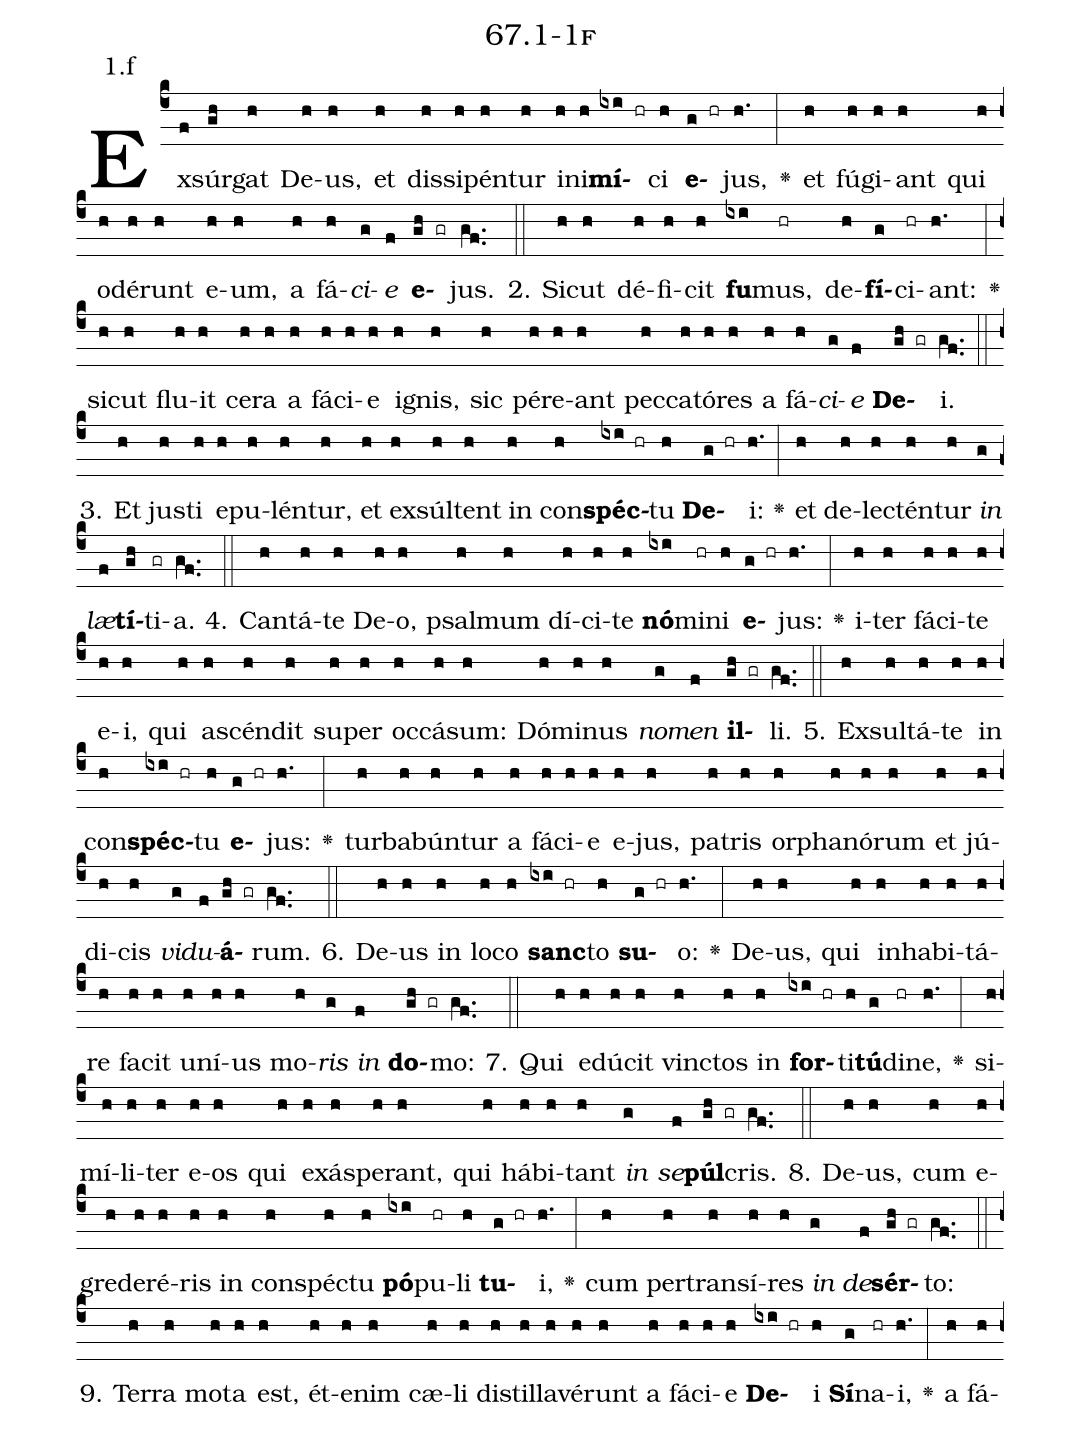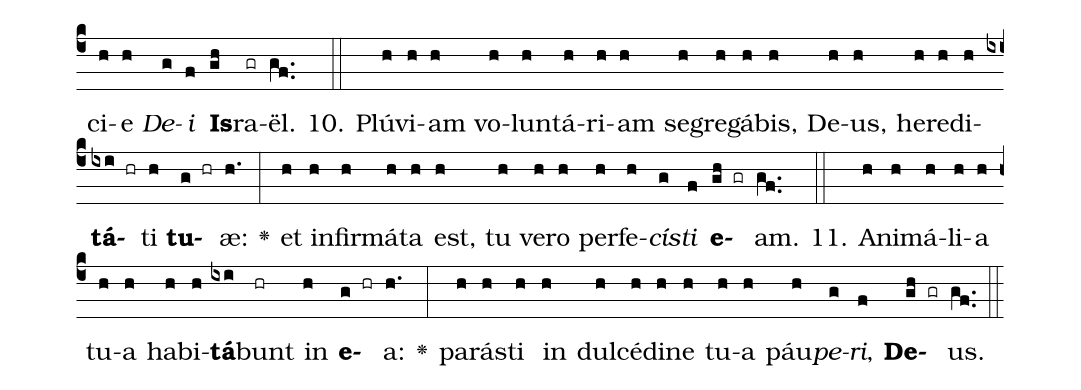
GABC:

name: 67.1-1f;
annotation: 1.f;
%%
(c4)Ex(f)súr(gh)gat(h) De(h)us,(h) et(h) dis(h)si(h)pén(h)tur(h) in(h)i(h)<b>mí</b>(ixi hr)ci(h) <b>e</b>(g hr)jus,(h.) <v>\greheightstar</v>(:) et(h) fú(h)gi(h)ant(h) qui(h) o(h)dé(h)runt(h) e(h)um,(h) a(h) fá(h)<i>ci</i>(g)<i>e</i>(f) <b>e</b>(gh gr)jus.(gf..) (::)
2. Sic(h)ut(h) dé(h)fi(h)cit(h) <b>fu</b>(ixi)mus,(hr) de(h)<b>fí</b>(g)ci(hr)ant:(h.) <v>\greheightstar</v>(:) sic(h)ut(h) flu(h)it(h) ce(h)ra(h) a(h) fá(h)ci(h)e(h) i(h)gnis,(h) sic(h) pér(h)e(h)ant(h) pec(h)ca(h)tó(h)res(h) a(h) fá(h)<i>ci</i>(g)<i>e</i>(f) <b>De</b>(gh gr)i.(gf..) (::)
3. Et(h) jus(h)ti(h) e(h)pu(h)lén(h)tur,(h) et(h) ex(h)súl(h)tent(h) in(h) con(h)<b>spéc</b>(ixi hr)tu(h) <b>De</b>(g hr)i:(h.) <v>\greheightstar</v>(:) et(h) de(h)lec(h)tén(h)tur(h) <i>in</i>(g) <i>læ</i>(f)<b>tí</b>(gh)ti(gr)a.(gf..) (::)
4. Can(h)tá(h)te(h) De(h)o,(h) psal(h)mum(h) dí(h)ci(h)te(h) <b>nó</b>(ixi)mi(hr)ni(h) <b>e</b>(g hr)jus:(h.) <v>\greheightstar</v>(:) i(h)ter(h) fá(h)ci(h)te(h) e(h)i,(h) qui(h) a(h)scén(h)dit(h) su(h)per(h) oc(h)cá(h)sum:(h) Dó(h)mi(h)nus(h) <i>no</i>(g)<i>men</i>(f) <b>il</b>(gh gr)li.(gf..) (::)
5. Ex(h)sul(h)tá(h)te(h) in(h) con(h)<b>spéc</b>(ixi hr)tu(h) <b>e</b>(g hr)jus:(h.) <v>\greheightstar</v>(:) tur(h)ba(h)bún(h)tur(h) a(h) fá(h)ci(h)e(h) e(h)jus,(h) pa(h)tris(h) or(h)pha(h)nó(h)rum(h) et(h) jú(h)di(h)cis(h) <i>vi</i>(g)<i>du</i>(f)<b>á</b>(gh gr)rum.(gf..) (::)
6. De(h)us(h) in(h) lo(h)co(h) <b>sanc</b>(ixi hr)to(h) <b>su</b>(g hr)o:(h.) <v>\greheightstar</v>(:) De(h)us,(h) qui(h) in(h)ha(h)bi(h)tá(h)re(h) fa(h)cit(h) u(h)ní(h)us(h) mo(h)<i>ris</i>(g) <i>in</i>(f) <b>do</b>(gh gr)mo:(gf..) (::)
7. Qui(h) e(h)dú(h)cit(h) vinc(h)tos(h) in(h) <b>for</b>(ixi hr)ti(h)<b>tú</b>(g)di(hr)ne,(h.) <v>\greheightstar</v>(:) si(h)mí(h)li(h)ter(h) e(h)os(h) qui(h) ex(h)ás(h)pe(h)rant,(h) qui(h) há(h)bi(h)tant(h) <i>in</i>(g) <i>se</i>(f)<b>púl</b>(gh gr)cris.(gf..) (::)
8. De(h)us,(h) cum(h) e(h)gre(h)de(h)ré(h)ris(h) in(h) con(h)spéc(h)tu(h) <b>pó</b>(ixi)pu(hr)li(h) <b>tu</b>(g hr)i,(h.) <v>\greheightstar</v>(:) cum(h) per(h)trans(h)í(h)res(h) <i>in</i>(g) <i>de</i>(f)<b>sér</b>(gh gr)to:(gf..) (::)
9. Ter(h)ra(h) mo(h)ta(h) est,(h) ét(h)e(h)nim(h) cæ(h)li(h) di(h)stil(h)la(h)vé(h)runt(h) a(h) fá(h)ci(h)e(h) <b>De</b>(ixi hr)i(h) <b>Sí</b>(g)na(hr)i,(h.) <v>\greheightstar</v>(:) a(h) fá(h)ci(h)e(h) <i>De</i>(g)<i>i</i>(f) <b>Is</b>(gh)ra(gr)ël.(gf..) (::)
10. Plú(h)vi(h)am(h) vo(h)lun(h)tá(h)ri(h)am(h) se(h)gre(h)gá(h)bis,(h) De(h)us,(h) he(h)re(h)di(h)<b>tá</b>(ixi hr)ti(h) <b>tu</b>(g hr)æ:(h.) <v>\greheightstar</v>(:) et(h) in(h)fir(h)má(h)ta(h) est,(h) tu(h) ve(h)ro(h) per(h)fe(h)<i>cís</i>(g)<i>ti</i>(f) <b>e</b>(gh gr)am.(gf..) (::)
11. A(h)ni(h)má(h)li(h)a(h) tu(h)a(h) ha(h)bi(h)<b>tá</b>(ixi)bunt(hr) in(h) <b>e</b>(g hr)a:(h.) <v>\greheightstar</v>(:) pa(h)rás(h)ti(h) in(h) dul(h)cé(h)di(h)ne(h) tu(h)a(h) páu(h)<i>pe</i>(g)<i>ri</i>,(f) <b>De</b>(gh gr)us.(gf..) (::)
